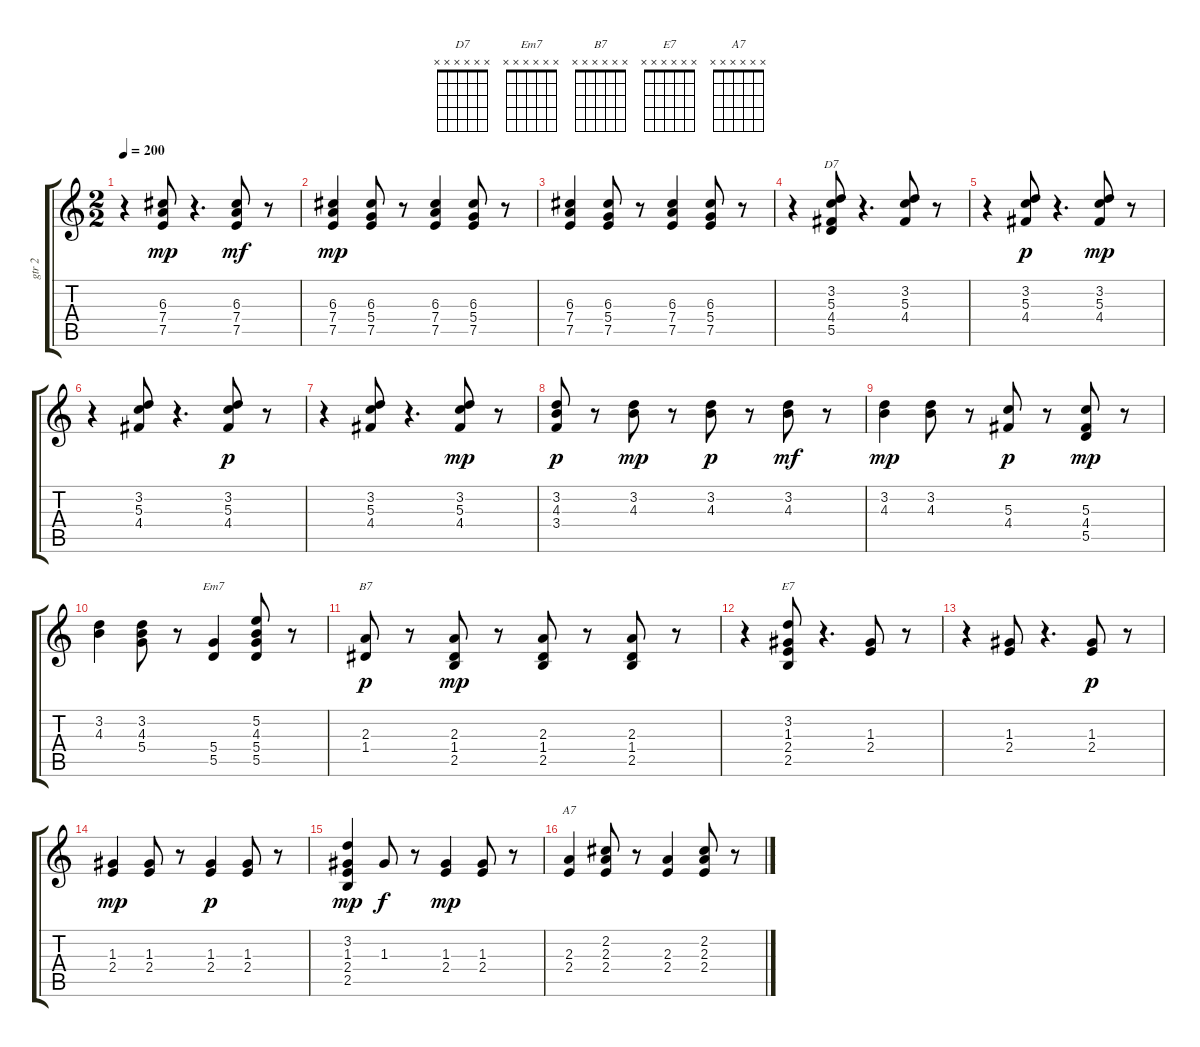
\track ("gtr 2" "gtr 2") {instrument acousticguitarnylon}
\staff {score tabs}
\tuning (E4 B3 G3 D3 A2 E2) {hide}
\chord ("D7" x x x x x x) {firstfret 0}
\chord ("Em7" x x x x x x) {firstfret 0}
\chord ("B7" x x x x x x) {firstfret 0}
\chord ("E7" x x x x x x) {firstfret 0}
\chord ("A7" x x x x x x) {firstfret 0}
\ts (2 2)
\tempo 200
\clef g2
\ks c
r.4{dy mp} (6.3 7.4 7.5).8 r.4{d} (6.3 7.4 7.5).8{dy mf} r.8 |
(6.3 7.4 7.5).4{dy mp} (6.3 5.4 7.5).8 r.8 (6.3 7.4 7.5).4 (6.3 5.4 7.5).8 r.8 |
(6.3 7.4 7.5).4 (6.3 5.4 7.5).8 r.8 (6.3 7.4 7.5).4 (6.3 5.4 7.5).8 r.8 |
r.4 (3.2 5.3 4.4 5.5).8{ch "D7"} r.4{d} (3.2 5.3 4.4).8 r.8 |
r.4 (3.2 5.3 4.4).8{dy p} r.4{d} (3.2 5.3 4.4).8{dy mp} r.8 |
r.4 (3.2 5.3 4.4).8 r.4{d} (3.2 5.3 4.4).8{dy p} r.8 |
r.4 (3.2 5.3 4.4).8 r.4{d} (3.2 5.3 4.4).8{dy mp} r.8 |
(3.2 4.3 3.4).8{dy p} r.8 (3.2 4.3).8{dy mp} r.8 (3.2 4.3).8{dy p} r.8 (3.2 4.3).8{dy mf} r.8 |
(3.2 4.3).4{dy mp} (3.2 4.3).8 r.8 (5.3 4.4).8{dy p} r.8 (5.3 4.4 5.5).8{dy mp} r.8 |
(3.2 4.3).4 (3.2 4.3 5.4).8 r.8 (5.4 5.5).4{ch "Em7"} (5.2 4.3 5.4 5.5).8 r.8 |
(2.3 1.4).8{ch "B7" dy p} r.8 (2.3 1.4 2.5).8{dy mp} r.8 (2.3 1.4 2.5).8 r.8 (2.3 1.4 2.5).8 r.8 |
r.4 (3.2 1.3 2.4 2.5).8{ch "E7"} r.4{d} (1.3 2.4).8 r.8 |
r.4 (1.3 2.4).8 r.4{d} (1.3 2.4).8{dy p} r.8 |
(1.3 2.4).4{dy mp} (1.3 2.4).8 r.8 (1.3 2.4).4{dy p} (1.3 2.4).8 r.8 |
(3.2 1.3 2.4 2.5).4{dy mp} 1.3.8{dy f} r.8 (1.3 2.4).4{dy mp} (1.3 2.4).8 r.8 |
(2.3 2.4).4{ch "A7"} (2.2 2.3 2.4).8 r.8 (2.3 2.4).4 (2.2 2.3 2.4).8 r.8
